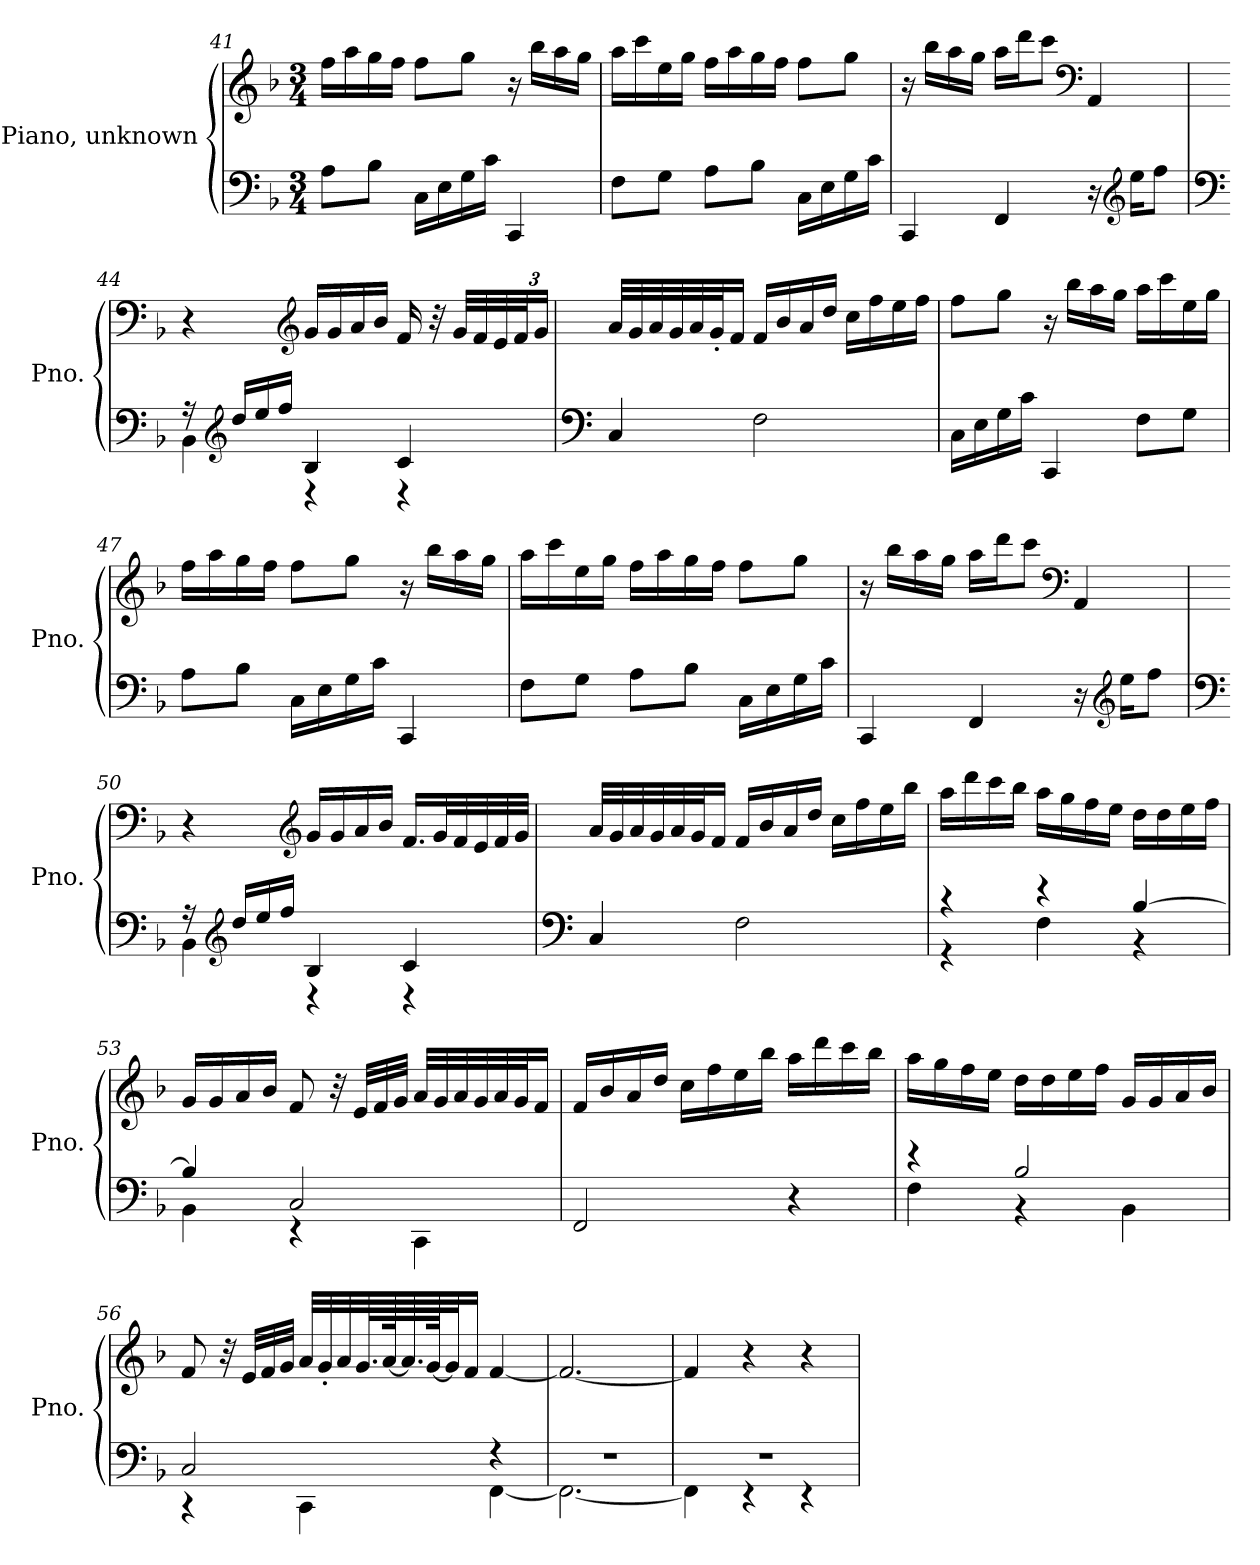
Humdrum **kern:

**kern	**kern
*part1	*part1
*staff2	*staff1
*I"Piano, unknown	*
*I'Pno.	*
*clefF4	*clefG2
*k[b-]	*k[b-]
*M3/4	*M3/4
=41	=41
8A\L	16ff\LL
.	16aa\
8B-\J	16gg\
.	16ff\JJ
16C\LL	8ff\L
16E\	.
16G\	8gg\J
16c\JJ	.
4CC/	16r
.	16bb-\LL
.	16aa\
.	16gg\JJ
=42	=42
8F\L	16aa\LL
.	16ccc\
8G\J	16ee\
.	16gg\JJ
8A\L	16ff\LL
.	16aa\
8B-\J	16gg\
.	16ff\JJ
16C\LL	8ff\L
16E\	.
16G\	8gg\J
16c\JJ	.
!!LO:LB:g=z
=43	=43
4CC/	16r
.	16bb-\LL
.	16aa\
.	16gg\JJ
4FF/	16aa\LL
.	16ddd\J
.	8ccc\J
*	*clefF4
16r	4AA/
*clefG2	*
16ee\KL	.
8ff\J	.
=44	=44
*clefF4	*
*^	*
16r	4BB-\	4r
*clefG2	*	*
16dd/LL	.	.
16ee/	.	.
16ff/JJ	.	.
*	*	*clefG2
4B-/	4r	16g/LL
.	.	16g/
.	.	16a/
.	.	16b-/JJ
4c/	4r	16f/
.	.	32r
.	.	32g/LLL
.	.	32f/
.	.	32e/
*	*	*Xbrackettup
.	.	48f/J
.	.	24g/JJ
*v	*v	*
!!LO:LB:g=z
=45	=45
*clefF4	*
4C/	32a/LLL
.	32g/
.	32a/
.	32g/
.	32a/
.	32g'/J
.	16f/JJ
2F\	16f/LL
.	16b-/
.	16a/
.	16dd/JJ
.	16cc\LL
.	16ff\
.	16ee\
.	16ff\JJ
=46	=46
16C\LL	8ff\L
16E\	.
16G\	8gg\J
16c\JJ	.
4CC/	16r
.	16bb-\LL
.	16aa\
.	16gg\JJ
8F\L	16aa\LL
.	16ccc\
8G\J	16ee\
.	16gg\JJ
=47	=47
8A\L	16ff\LL
.	16aa\
8B-\J	16gg\
.	16ff\JJ
16C\LL	8ff\L
16E\	.
16G\	8gg\J
16c\JJ	.
4CC/	16r
.	16bb-\LL
.	16aa\
.	16gg\JJ
!!LO:PB:g=z
=48	=48
8F\L	16aa\LL
.	16ccc\
8G\J	16ee\
.	16gg\JJ
8A\L	16ff\LL
.	16aa\
8B-\J	16gg\
.	16ff\JJ
16C\LL	8ff\L
16E\	.
16G\	8gg\J
16c\JJ	.
=49	=49
4CC/	16r
.	16bb-\LL
.	16aa\
.	16gg\JJ
4FF/	16aa\LL
.	16ddd\J
.	8ccc\J
*	*clefF4
16r	4AA/
*clefG2	*
16ee\KL	.
8ff\J	.
=50	=50
*clefF4	*
*^	*
16r	4BB-\	4r
*clefG2	*	*
16dd/LL	.	.
16ee/	.	.
16ff/JJ	.	.
*	*	*clefG2
4B-/	4r	16g/LL
.	.	16g/
.	.	16a/
.	.	16b-/JJ
4c/	4r	16.f/LL
.	.	32g/L
.	.	32f/
.	.	32e/
.	.	32f/
.	.	32g/JJJ
*v	*v	*
!!LO:LB:g=z
=51	=51
*clefF4	*
4C/	32a/LLL
.	32g/
.	32a/
.	32g/
.	32a/
.	32g/J
.	16f/JJ
2F\	16f/LL
.	16b-/
.	16a/
.	16dd/JJ
.	16cc\LL
.	16ff\
.	16ee\
.	16bb-\JJ
=52	=52
*^	*
4r	4r	16aa\LL
.	.	16ddd\
.	.	16ccc\
.	.	16bb-\JJ
4r	4F\	16aa\LL
.	.	16gg\
.	.	16ff\
.	.	16ee\JJ
[4B-/	4r	16dd\LL
.	.	16dd\
.	.	16ee\
.	.	16ff\JJ
=53	=53	=53
4B-/]	4BB-\	16g/LL
.	.	16g/
.	.	16a/
.	.	16b-/JJ
2C/	4r	8f/
.	.	32r
.	.	32e/LLL
.	.	32f/
.	.	32g/JJJ
.	4CC\	32a/LLL
.	.	32g/
.	.	32a/
.	.	32g/
.	.	32a/
.	.	32g/J
.	.	16f/JJ
*v	*v	*
!!LO:LB:g=z
=54	=54
2FF/	16f/LL
.	16b-/
.	16a/
.	16dd/JJ
.	16cc\LL
.	16ff\
.	16ee\
.	16bb-\JJ
4r	16aa\LL
.	16ddd\
.	16ccc\
.	16bb-\JJ
=55	=55
*^	*
4r	4F\	16aa\LL
.	.	16gg\
.	.	16ff\
.	.	16ee\JJ
2B-/	4r	16dd\LL
.	.	16dd\
.	.	16ee\
.	.	16ff\JJ
.	4BB-\	16g/LL
.	.	16g/
.	.	16a/
.	.	16b-/JJ
=56	=56	=56
2C/	4r	8f/
.	.	32r
.	.	32e/LLL
.	.	32f/
.	.	32g/JJJ
.	4CC\	32a/LLL
.	.	32g'/
.	.	32a/
.	.	64.g/L
.	.	[128a/K
.	.	64.a/]
.	.	[128g/JK
.	.	32g/J]
.	.	16f/JJ
4r	[4FF\	[4f/
=57	=57	=57
2.r	2.FF\_	2.f/_
!!LO:LB:g=z
=58	=58	=58
2.r	4FF\]	4f/]
.	4r	4r
.	4r	4r
*v	*v	*
=	=
*-	*-
